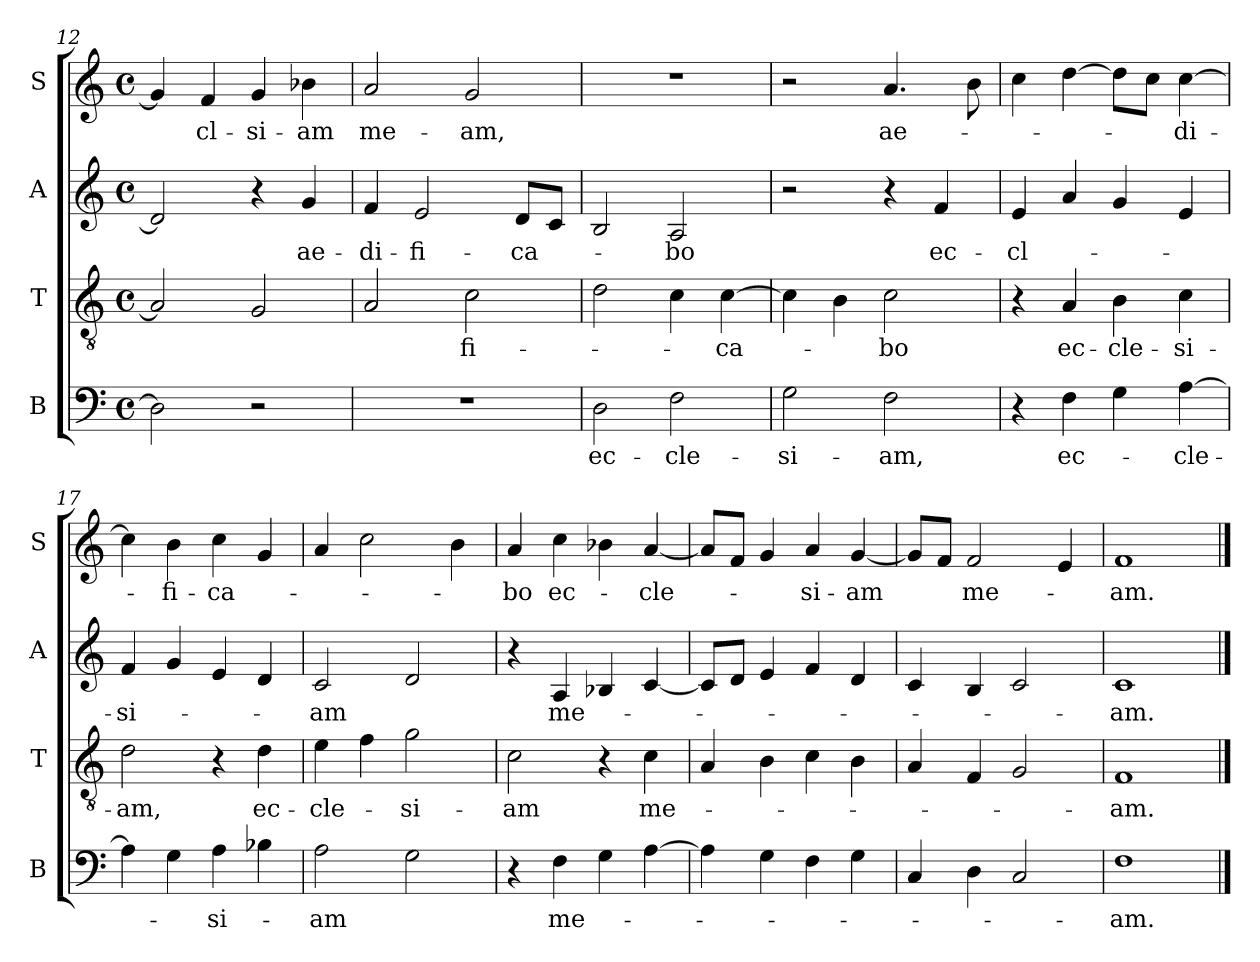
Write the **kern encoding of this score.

**kern	**text	**kern	**text	**kern	**text	**kern	**text
*part4	*part4	*part3	*part3	*part2	*part2	*part1	*part1
*staff4	*staff4	*staff3	*staff3	*staff2	*staff2	*staff1	*staff1
*I"B	*	*I"T	*	*I"A	*	*I"S	*
*I'B	*	*I'T	*	*I'A	*	*I'S	*
*clefF4	*	*clefGv2	*	*clefG2	*	*clefG2	*
*k[]	*	*k[]	*	*k[]	*	*k[]	*
*C:	*	*C:	*	*C:	*	*C:	*
*M4/4	*	*M4/4	*	*M4/4	*	*M4/4	*
*met(c)	*	*met(c)	*	*met(c)	*	*met(c)	*
=12	=12	=12	=12	=12	=12	=12	=12
2D\]	.	2A/]	.	2d/]	.	4g/]	.
!	!	!	!	!	!	!	!LO:LY:b
.	.	.	.	.	.	4f/	-cl-
!	!	!	!	!	!	!	!LO:LY:b
2r	.	2G/	.	4r	.	4g/	-si-
!	!	!	!	!	!LO:LY:b	!	!LO:LY:b
.	.	.	.	4g/	ae-	4b-\	-am
=13	=13	=13	=13	=13	=13	=13	=13
!	!	!	!	!	!LO:LY:b	!	!LO:LY:b
1r	.	2A/	.	4f/	-di-	2a/	me-
!	!	!	!	!	!LO:LY:b	!	!
.	.	.	.	2e/	-fi-	.	.
!	!	!	!LO:LY:b	!	!	!	!LO:LY:b
.	.	2c\	-fi-	.	.	2g/	-am,
!	!	!	!	!	!LO:LY:b	!	!
.	.	.	.	8d/L	-ca-	.	.
.	.	.	.	8c/J	.	.	.
=14	=14	=14	=14	=14	=14	=14	=14
!	!LO:LY:b	!	!	!	!	!	!
2D\	ec-	2d\	.	2B/	.	1r	.
!	!LO:LY:b	!	!	!	!LO:LY:b	!	!
2F\	-cle-	4c\	.	2A/	-bo	.	.
!	!	!	!LO:LY:b	!	!	!	!
.	.	[>4c\	-ca-	.	.	.	.
=15	=15	=15	=15	=15	=15	=15	=15
!	!LO:LY:b	!	!	!	!	!	!
2G\	-si-	4c\]	.	2r	.	2r	.
.	.	4B\	.	.	.	.	.
!	!LO:LY:b	!	!LO:LY:b	!	!	!	!LO:LY:b
2F\	-am,	2c\	-bo	4r	.	4.a/	ae-
!	!	!	!	!	!LO:LY:b	!	!
.	.	.	.	4f/	ec-	.	.
.	.	.	.	.	.	8b\	.
!!LO:LB:g=z
=16	=16	=16	=16	=16	=16	=16	=16
!	!	!	!	!	!LO:LY:b	!	!
4r	.	4r	.	4e/	-cl-	4cc\	.
!	!LO:LY:b	!	!LO:LY:b	!	!	!	!
4F\	ec-	4A/	ec-	4a/	.	[>4dd\	.
!	!	!	!LO:LY:b	!	!	!	!
4G\	.	4B\	-cle-	4g/	.	8dd\L]	.
.	.	.	.	.	.	8cc\J	.
!	!LO:LY:b	!	!LO:LY:b	!	!	!	!LO:LY:b
[>4A\	-cle-	4c\	-si-	4e/	.	[>4cc\	-di-
=17	=17	=17	=17	=17	=17	=17	=17
!	!	!	!LO:LY:b	!	!LO:LY:b	!	!
4A\]	.	2d\	-am,	4f/	-si-	4cc\]	.
!	!	!	!	!	!	!	!LO:LY:b
4G\	.	.	.	4g/	.	4b\	-fi-
!	!LO:LY:b	!	!	!	!	!	!LO:LY:b
4A\	-si-	4r	.	4e/	.	4cc\	-ca-
!	!	!	!LO:LY:b	!	!	!	!
4B-\	.	4d\	ec-	4d/	.	4g/	.
=18	=18	=18	=18	=18	=18	=18	=18
!	!LO:LY:b	!	!LO:LY:b	!	!LO:LY:b	!	!
2A\	-am	4e\	-cle-	2c/	-am	4a/	.
.	.	4f\	.	.	.	2cc\	.
!	!	!	!LO:LY:b	!	!	!	!
2G\	.	2g\	-si-	2d/	.	.	.
.	.	.	.	.	.	4b\	.
=19	=19	=19	=19	=19	=19	=19	=19
!	!	!	!LO:LY:b	!	!	!	!LO:LY:b
4r	.	2c\	-am	4r	.	4a/	-bo
!	!LO:LY:b	!	!	!	!LO:LY:b	!	!LO:LY:b
4F\	me-	.	.	4A/	me-	4cc\	ec-
4G\	.	4r	.	4B-/	.	4b-\	.
!	!	!	!LO:LY:b	!	!	!	!LO:LY:b
[>4A\	.	4c\	me-	[<4c/	.	[<4a/	-cle-
=20	=20	=20	=20	=20	=20	=20	=20
4A\]	.	4A/	.	8c/L]	.	8a/L]	.
.	.	.	.	8d/J	.	8f/J	.
4G\	.	4B\	.	4e/	.	4g/	.
!	!	!	!	!	!	!	!LO:LY:b
4F\	.	4c\	.	4f/	.	4a/	-si-
!	!	!	!	!	!	!	!LO:LY:b
4G\	.	4B\	.	4d/	.	[<4g/	-am
=21	=21	=21	=21	=21	=21	=21	=21
4C/	.	4A/	.	4c/	.	8g/L]	.
.	.	.	.	.	.	8f/J	.
!	!	!	!	!	!	!	!LO:LY:b
4D\	.	4F/	.	4B/	.	2f/	me-
2C/	.	2G/	.	2c/	.	.	.
.	.	.	.	.	.	4e/	.
=22	=22	=22	=22	=22	=22	=22	=22
!	!LO:LY:b	!	!LO:LY:b	!	!LO:LY:b	!	!LO:LY:b
1F	-am.	1F	-am.	1c	-am.	1f	-am.
==	==	==	==	==	==	==	==
*-	*-	*-	*-	*-	*-	*-	*-
